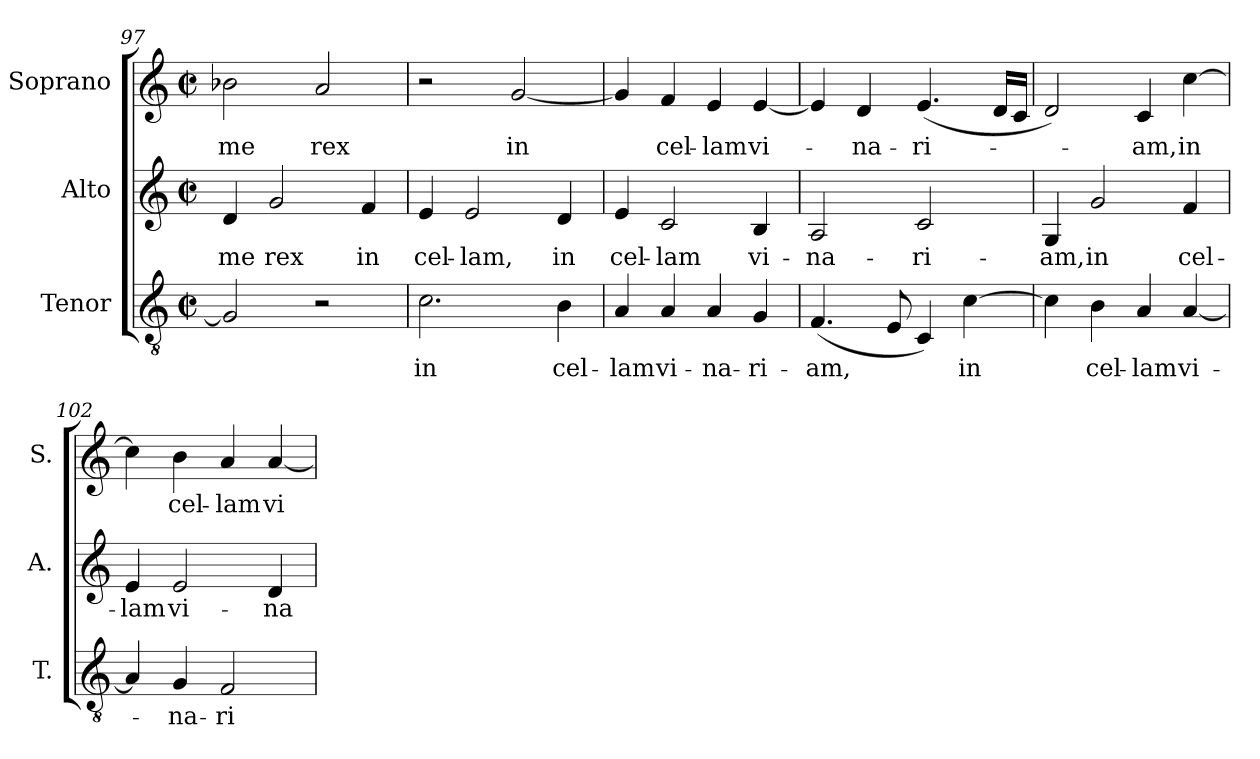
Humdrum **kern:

**kern	**text	**kern	**text	**kern	**text
*part3	*part3	*part2	*part2	*part1	*part1
*staff3	*staff3	*staff2	*staff2	*staff1	*staff1
*I"Tenor	*	*I"Alto	*	*I"Soprano	*
*I'T.	*	*I'A.	*	*I'S.	*
*clefGv2	*	*clefG2	*	*clefG2	*
*ITrd7c12	*	*	*	*	*
*k[]	*	*k[]	*	*k[]	*
*C:	*	*C:	*	*C:	*
*M2/2	*	*M2/2	*	*M2/2	*
*met(c|)	*	*met(c|)	*	*met(c|)	*
=97	=97	=97	=97	=97	=97
!	!	!	!LO:LY:b:color=#000000	!	!
!	!	!	!	!	!LO:LY:b:color=#000000
2GGi/]	.	4di/	me	2b-Xi\	me
!	!	!	!LO:LY:b:color=#000000	!	!
.	.	2gi/	rex	.	.
!	!	!	!	!	!LO:LY:b:color=#000000
2r	.	.	.	2ai/	rex
!	!	!	!LO:LY:b:color=#000000	!	!
.	.	4fi/	in	.	.
=98	=98	=98	=98	=98	=98
!	!LO:LY:b:color=#000000	!	!	!	!
!	!	!	!LO:LY:b:color=#000000	!	!
2.Ci\	in	4ei/	cel-	2r	.
!	!	!	!LO:LY:b:color=#000000	!	!
.	.	2ei/	-lam,	.	.
!	!	!	!	!	!LO:LY:b:color=#000000
.	.	.	.	[2gi/	in
!	!LO:LY:b:color=#000000	!	!	!	!
!	!	!	!LO:LY:b:color=#000000	!	!
4BBi\	cel-	4di/	in	.	.
=99	=99	=99	=99	=99	=99
!	!LO:LY:b:color=#000000	!	!	!	!
!	!	!	!LO:LY:b:color=#000000	!	!
4AAi/	-lam	4ei/	cel-	4gi/]	.
!	!LO:LY:b:color=#000000	!	!	!	!
!	!	!	!LO:LY:b:color=#000000	!	!
!	!	!	!	!	!LO:LY:b:color=#000000
4AAi/	vi-	2ci/	-lam	4fi/	cel-
!	!LO:LY:b:color=#000000	!	!	!	!
!	!	!	!	!	!LO:LY:b:color=#000000
4AAi/	-na-	.	.	4ei/	-lam
!	!LO:LY:b:color=#000000	!	!	!	!
!	!	!	!LO:LY:b:color=#000000	!	!
!	!	!	!	!	!LO:LY:b:color=#000000
4GGi/	-ri-	4Bi/	vi-	[4ei/	vi-
=100	=100	=100	=100	=100	=100
!	!LO:LY:b:color=#000000	!	!	!	!
!	!	!	!LO:LY:b:color=#000000	!	!
(4.FFi/	-am,	2Ai/	-na-	4ei/]	.
!	!	!	!	!	!LO:LY:b:color=#000000
.	.	.	.	4di/	-na-
8EEi/	.	.	.	.	.
!	!	!	!LO:LY:b:color=#000000	!	!
!	!	!	!	!	!LO:LY:b:color=#000000
4CCi/)	.	2ci/	-ri-	(4.ei/	-ri-
!	!LO:LY:b:color=#000000	!	!	!	!
[4Ci\	in	.	.	.	.
.	.	.	.	16di/LL	.
.	.	.	.	16ci/JJ	.
=101	=101	=101	=101	=101	=101
!	!	!	!LO:LY:b:color=#000000	!	!
4Ci\]	.	4Gi/	-am,	2di/)	.
!	!LO:LY:b:color=#000000	!	!	!	!
!	!	!	!LO:LY:b:color=#000000	!	!
4BBi\	cel-	2gi/	in	.	.
!	!LO:LY:b:color=#000000	!	!	!	!
!	!	!	!	!	!LO:LY:b:color=#000000
4AAi/	-lam	.	.	4ci/	-am,
!	!LO:LY:b:color=#000000	!	!	!	!
!	!	!	!LO:LY:b:color=#000000	!	!
!	!	!	!	!	!LO:LY:b:color=#000000
[4AAi/	vi-	4fi/	cel-	[4cci\	in
=102	=102	=102	=102	=102	=102
!	!	!	!LO:LY:b:color=#000000	!	!
4AAi/]	.	4ei/	-lam	4cci\]	.
!	!LO:LY:b:color=#000000	!	!	!	!
!	!	!	!LO:LY:b:color=#000000	!	!
!	!	!	!	!	!LO:LY:b:color=#000000
4GGi/	-na-	2ei/	vi-	4bi\	cel-
!	!LO:LY:b:color=#000000	!	!	!	!
!	!	!	!	!	!LO:LY:b:color=#000000
2FFi/	-ri-	.	.	4ai/	-lam
!	!	!	!LO:LY:b:color=#000000	!	!
!	!	!	!	!	!LO:LY:b:color=#000000
.	.	4di/	-na-	[4ai/	vi-
=	=	=	=	=	=
*-	*-	*-	*-	*-	*-
